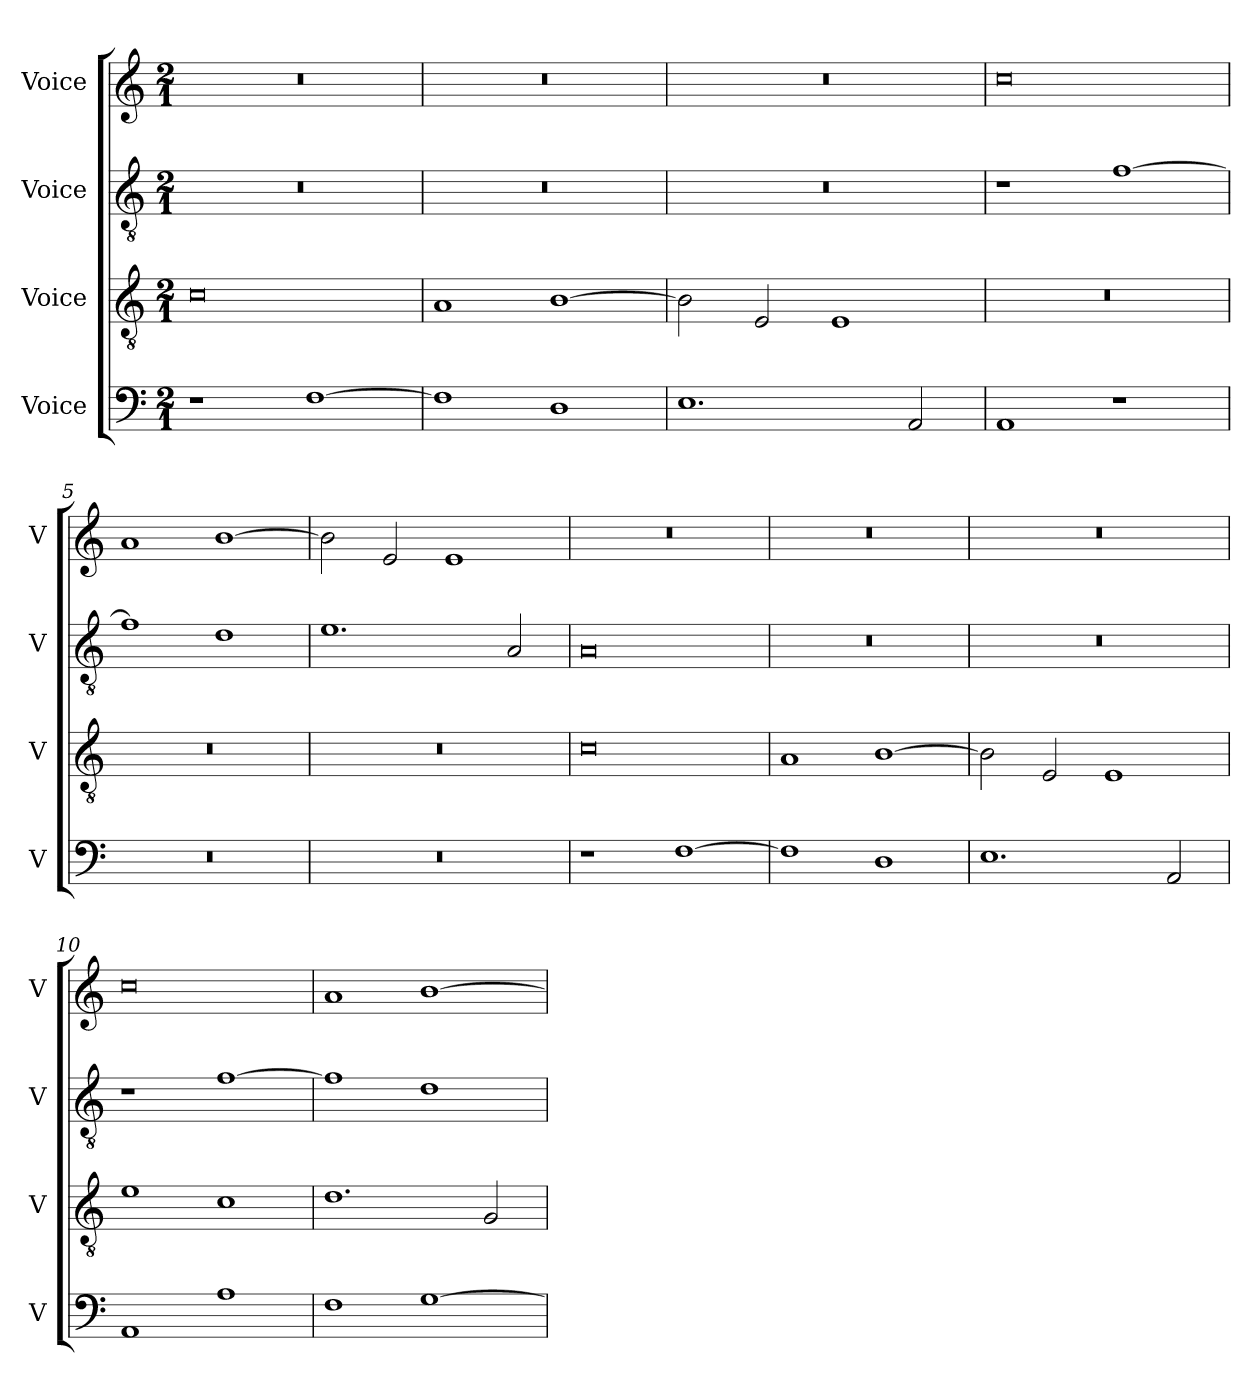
**kern	**kern	**kern	**kern
*part4	*part3	*part2	*part1
*staff4	*staff3	*staff2	*staff1
*I"Voice	*I"Voice	*I"Voice	*I"Voice
*I'V	*I'V	*I'V	*I'V
*clefF4	*clefGv2	*clefGv2	*clefG2
*k[]	*k[]	*k[]	*k[]
*M2/1	*M2/1	*M2/1	*M2/1
=1	=1	=1	=1
1r	0c	0r	0r
[1F	.	.	.
=2	=2	=2	=2
1F]	1A	0r	0r
1D	[1B	.	.
=3	=3	=3	=3
1.E	2B\]	0r	0r
.	2E/	.	.
.	1E	.	.
2AA/	.	.	.
=4	=4	=4	=4
1AA	0r	1r	0cc
1r	.	[1f	.
!!LO:LB:g=z
=5	=5	=5	=5
0r	0r	1f]	1a
.	.	1d	[1b
=6	=6	=6	=6
0r	0r	1.e	2b\]
.	.	.	2e/
.	.	.	1e
.	.	2A/	.
=7	=7	=7	=7
1r	0c	0A	0r
[1F	.	.	.
=8	=8	=8	=8
1F]	1A	0r	0r
1D	[1B	.	.
=9	=9	=9	=9
1.E	2B\]	0r	0r
.	2E/	.	.
.	1E	.	.
2AA/	.	.	.
!!LO:LB:g=z
=10	=10	=10	=10
1AA	1e	1r	0cc
1A	1c	[1f	.
=11	=11	=11	=11
1F	1.d	1f]	1a
[1G	.	1d	[1b
.	2G/	.	.
=	=	=	=
*-	*-	*-	*-
